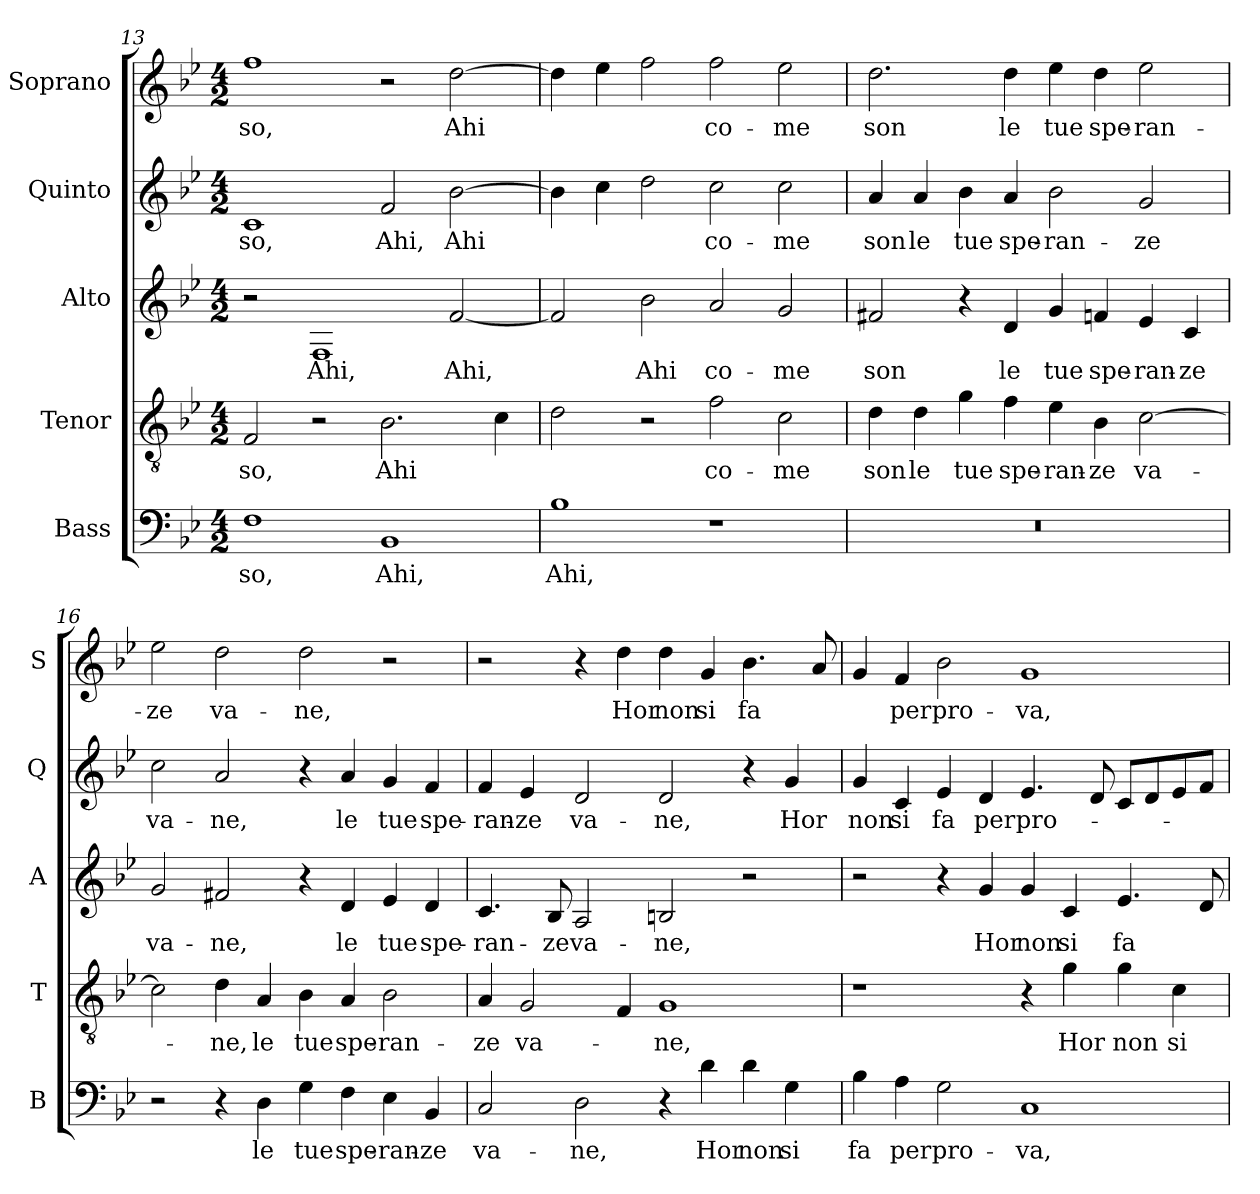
**kern	**text	**kern	**text	**kern	**text	**kern	**text	**kern	**text
*part5	*part5	*part4	*part4	*part3	*part3	*part2	*part2	*part1	*part1
*staff5	*staff5	*staff4	*staff4	*staff3	*staff3	*staff2	*staff2	*staff1	*staff1
*I"Bass	*	*I"Tenor	*	*I"Alto	*	*I"Quinto	*	*I"Soprano	*
*I'B	*	*I'T	*	*I'A	*	*I'Q	*	*I'S	*
*clefF4	*	*clefGv2	*	*clefG2	*	*clefG2	*	*clefG2	*
*k[b-e-]	*	*k[b-e-]	*	*k[b-e-]	*	*k[b-e-]	*	*k[b-e-]	*
*B-:	*	*B-:	*	*B-:	*	*B-:	*	*B-:	*
*M4/2	*	*M4/2	*	*M4/2	*	*M4/2	*	*M4/2	*
=13	=13	=13	=13	=13	=13	=13	=13	=13	=13
!	!LO:LY:b	!	!LO:LY:b	!	!	!	!LO:LY:b	!	!LO:LY:b
1F	-so,	2F/	-so,	2r	.	1c	-so,	1ff	-so,
!	!	!	!	!	!LO:LY:b	!	!	!	!
.	.	2r	.	1F	Ahi,	.	.	.	.
!	!LO:LY:b	!	!LO:LY:b	!	!	!	!LO:LY:b	!	!
1BB-	Ahi,	2.B-\	Ahi	.	.	2f/	Ahi,	2r	.
!	!	!	!	!	!LO:LY:b	!	!LO:LY:b	!	!LO:LY:b
.	.	.	.	[2f/	Ahi,	[2b-\	Ahi	[2dd\	Ahi
.	.	4c\	.	.	.	.	.	.	.
=14	=14	=14	=14	=14	=14	=14	=14	=14	=14
!	!LO:LY:b	!	!	!	!	!	!	!	!
1B-	Ahi,	2d\	.	2f/]	.	4b-\]	.	4dd\]	.
.	.	.	.	.	.	4cc\	.	4ee-\	.
!	!	!	!	!	!LO:LY:b	!	!	!	!
.	.	2r	.	2b-\	Ahi	2dd\	.	2ff\	.
!	!	!	!LO:LY:b	!	!LO:LY:b	!	!LO:LY:b	!	!LO:LY:b
1r	.	2f\	co-	2a/	co-	2cc\	co-	2ff\	co-
!	!	!	!LO:LY:b	!	!LO:LY:b	!	!LO:LY:b	!	!LO:LY:b
.	.	2c\	-me	2g/	-me	2cc\	-me	2ee-\	-me
!!LO:PB:g=z
=15	=15	=15	=15	=15	=15	=15	=15	=15	=15
!	!	!	!LO:LY:b	!	!LO:LY:b	!	!LO:LY:b	!	!LO:LY:b
0r	.	4d\	son	2f#X/	son	4a/	son	2.dd\	son
!	!	!	!LO:LY:b	!	!	!	!LO:LY:b	!	!
.	.	4d\	le	.	.	4a/	le	.	.
!	!	!	!LO:LY:b	!	!	!	!LO:LY:b	!	!
.	.	4g\	tue	4r	.	4b-\	tue	.	.
!	!	!	!LO:LY:b	!	!LO:LY:b	!	!LO:LY:b	!	!LO:LY:b
.	.	4f\	spe-	4d/	le	4a/	spe-	4dd\	le
!	!	!	!LO:LY:b	!	!LO:LY:b	!	!LO:LY:b	!	!LO:LY:b
.	.	4e-\	-ran-	4g/	tue	2b-\	-ran-	4ee-\	tue
!	!	!	!LO:LY:b	!	!LO:LY:b	!	!	!	!LO:LY:b
.	.	4B-\	-ze	4fn/	spe-	.	.	4dd\	spe-
!	!	!	!LO:LY:b	!	!LO:LY:b	!	!LO:LY:b	!	!LO:LY:b
.	.	[2c\	va-	4e-/	-ran-	2g/	-ze	2ee-\	-ran-
!	!	!	!	!	!LO:LY:b	!	!	!	!
.	.	.	.	4c/	-ze	.	.	.	.
=16	=16	=16	=16	=16	=16	=16	=16	=16	=16
!	!	!	!	!	!LO:LY:b	!	!LO:LY:b	!	!LO:LY:b
2r	.	2c\]	.	2g/	va-	2cc\	va-	2ee-\	-ze
!	!	!	!LO:LY:b	!	!LO:LY:b	!	!LO:LY:b	!	!LO:LY:b
4r	.	4d\	-ne,	2f#X/	-ne,	2a/	-ne,	2dd\	va-
!	!LO:LY:b	!	!LO:LY:b	!	!	!	!	!	!
4D\	le	4A/	le	.	.	.	.	.	.
!	!LO:LY:b	!	!LO:LY:b	!	!	!	!	!	!LO:LY:b
4G\	tue	4B-\	tue	4r	.	4r	.	2dd\	-ne,
!	!LO:LY:b	!	!LO:LY:b	!	!LO:LY:b	!	!LO:LY:b	!	!
4F\	spe-	4A/	spe-	4d/	le	4a/	le	.	.
!	!LO:LY:b	!	!LO:LY:b	!	!LO:LY:b	!	!LO:LY:b	!	!
4E-\	-ran-	2B-\	-ran-	4e-/	tue	4g/	tue	2r	.
!	!LO:LY:b	!	!	!	!LO:LY:b	!	!LO:LY:b	!	!
4BB-/	-ze	.	.	4d/	spe-	4f/	spe-	.	.
=17	=17	=17	=17	=17	=17	=17	=17	=17	=17
!	!LO:LY:b	!	!LO:LY:b	!	!LO:LY:b	!	!LO:LY:b	!	!
2C/	va-	4A/	-ze	4.c/	-ran-	4f/	-ran-	2r	.
!	!	!	!LO:LY:b	!	!	!	!LO:LY:b	!	!
.	.	2G/	va-	.	.	4e-/	-ze	.	.
!	!	!	!	!	!LO:LY:b	!	!	!	!
.	.	.	.	8B-/	-ze	.	.	.	.
!	!LO:LY:b	!	!	!	!LO:LY:b	!	!LO:LY:b	!	!
2D\	-ne,	.	.	2A/	va-	2d/	va-	4r	.
!	!	!	!	!	!	!	!	!	!LO:LY:b
.	.	4F/	.	.	.	.	.	4dd\	Hor
!	!	!	!LO:LY:b	!	!LO:LY:b	!	!LO:LY:b	!	!LO:LY:b
4r	.	1G	-ne,	2Bn/	-ne,	2d/	-ne,	4dd\	non
!	!LO:LY:b	!	!	!	!	!	!	!	!LO:LY:b
4d\	Hor	.	.	.	.	.	.	4g/	si
!	!LO:LY:b	!	!	!	!	!	!	!	!LO:LY:b
4d\	non	.	.	2r	.	4r	.	4.b-\	fa
!	!LO:LY:b	!	!	!	!	!	!LO:LY:b	!	!
4G\	si	.	.	.	.	4g/	Hor	.	.
.	.	.	.	.	.	.	.	8a/	.
!!LO:LB:g=z
=18	=18	=18	=18	=18	=18	=18	=18	=18	=18
!	!LO:LY:b	!	!	!	!	!	!LO:LY:b	!	!
4B-\	fa	1r	.	2r	.	4g/	non	4g/	.
!	!LO:LY:b	!	!	!	!	!	!LO:LY:b	!	!LO:LY:b
4A\	per	.	.	.	.	4c/	si	4f/	per
!	!LO:LY:b	!	!	!	!	!	!LO:LY:b	!	!LO:LY:b
2G\	pro-	.	.	4r	.	4e-/	fa	2b-\	pro-
!	!	!	!	!	!LO:LY:b	!	!LO:LY:b	!	!
.	.	.	.	4g/	Hor	4d/	per	.	.
!	!LO:LY:b	!	!	!	!LO:LY:b	!	!LO:LY:b	!	!LO:LY:b
1C	-va,	4r	.	4g/	non	4.e-/	pro-	1g	-va,
!	!	!	!LO:LY:b	!	!LO:LY:b	!	!	!	!
.	.	4g\	Hor	4c/	si	.	.	.	.
.	.	.	.	.	.	8d/	.	.	.
!	!	!	!LO:LY:b	!	!LO:LY:b	!	!	!	!
.	.	4g\	non	4.e-/	fa	8c/L	.	.	.
.	.	.	.	.	.	8d/	.	.	.
!	!	!	!LO:LY:b	!	!	!	!	!	!
.	.	4c\	si	.	.	8e-/	.	.	.
.	.	.	.	8d/	.	8f/J	.	.	.
=	=	=	=	=	=	=	=	=	=
*-	*-	*-	*-	*-	*-	*-	*-	*-	*-
